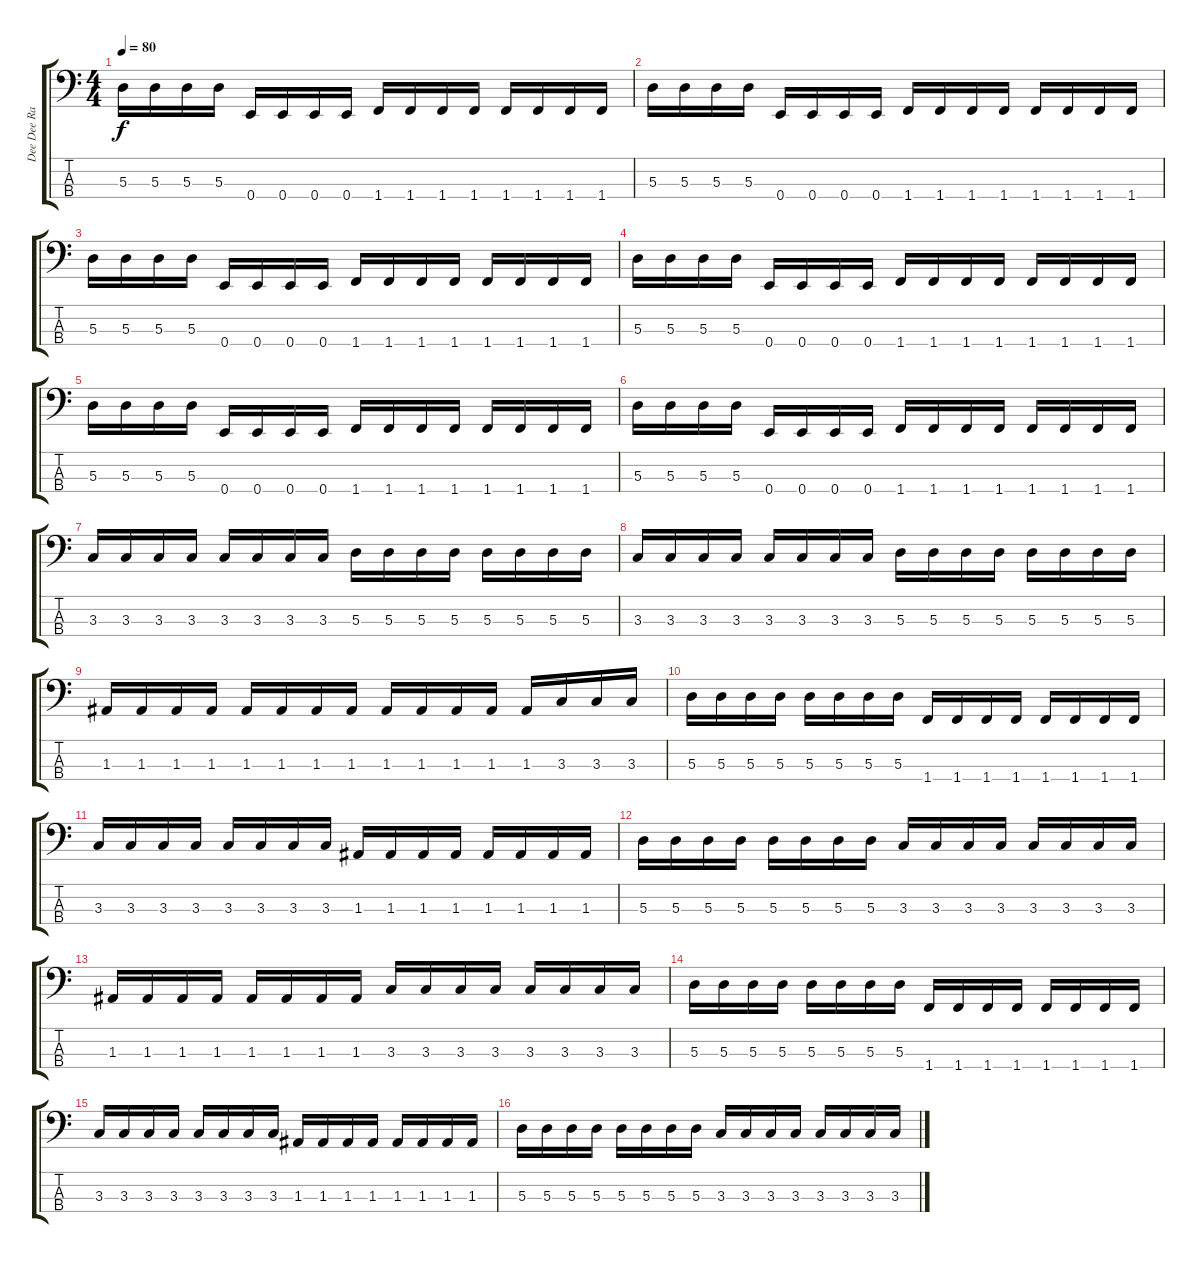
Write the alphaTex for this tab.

\track ("Dee Dee Ramone" "Dee Dee Ra") {instrument electricbassfinger}
\staff {score tabs}
\tuning (G2 D2 A1 E1) {hide}
\ts (4 4)
\tempo 80
\clef f4
\ks c
5.3.16{dy f instrument electricbassfinger} 5.3.16 5.3.16 5.3.16 0.4.16 0.4.16 0.4.16 0.4.16 1.4.16 1.4.16 1.4.16 1.4.16 1.4.16 1.4.16 1.4.16 1.4.16 |
5.3.16 5.3.16 5.3.16 5.3.16 0.4.16 0.4.16 0.4.16 0.4.16 1.4.16 1.4.16 1.4.16 1.4.16 1.4.16 1.4.16 1.4.16 1.4.16 |
5.3.16 5.3.16 5.3.16 5.3.16 0.4.16 0.4.16 0.4.16 0.4.16 1.4.16 1.4.16 1.4.16 1.4.16 1.4.16 1.4.16 1.4.16 1.4.16 |
5.3.16 5.3.16 5.3.16 5.3.16 0.4.16 0.4.16 0.4.16 0.4.16 1.4.16 1.4.16 1.4.16 1.4.16 1.4.16 1.4.16 1.4.16 1.4.16 |
5.3.16 5.3.16 5.3.16 5.3.16 0.4.16 0.4.16 0.4.16 0.4.16 1.4.16 1.4.16 1.4.16 1.4.16 1.4.16 1.4.16 1.4.16 1.4.16 |
5.3.16 5.3.16 5.3.16 5.3.16 0.4.16 0.4.16 0.4.16 0.4.16 1.4.16 1.4.16 1.4.16 1.4.16 1.4.16 1.4.16 1.4.16 1.4.16 |
3.3.16 3.3.16 3.3.16 3.3.16 3.3.16 3.3.16 3.3.16 3.3.16 5.3.16 5.3.16 5.3.16 5.3.16 5.3.16 5.3.16 5.3.16 5.3.16 |
3.3.16 3.3.16 3.3.16 3.3.16 3.3.16 3.3.16 3.3.16 3.3.16 5.3.16 5.3.16 5.3.16 5.3.16 5.3.16 5.3.16 5.3.16 5.3.16 |
1.3.16 1.3.16 1.3.16 1.3.16 1.3.16 1.3.16 1.3.16 1.3.16 1.3.16 1.3.16 1.3.16 1.3.16 1.3.16 3.3.16 3.3.16 3.3.16 |
5.3.16 5.3.16 5.3.16 5.3.16 5.3.16 5.3.16 5.3.16 5.3.16 1.4.16 1.4.16 1.4.16 1.4.16 1.4.16 1.4.16 1.4.16 1.4.16 |
3.3.16 3.3.16 3.3.16 3.3.16 3.3.16 3.3.16 3.3.16 3.3.16 1.3.16 1.3.16 1.3.16 1.3.16 1.3.16 1.3.16 1.3.16 1.3.16 |
5.3.16 5.3.16 5.3.16 5.3.16 5.3.16 5.3.16 5.3.16 5.3.16 3.3.16 3.3.16 3.3.16 3.3.16 3.3.16 3.3.16 3.3.16 3.3.16 |
1.3.16 1.3.16 1.3.16 1.3.16 1.3.16 1.3.16 1.3.16 1.3.16 3.3.16 3.3.16 3.3.16 3.3.16 3.3.16 3.3.16 3.3.16 3.3.16 |
5.3.16 5.3.16 5.3.16 5.3.16 5.3.16 5.3.16 5.3.16 5.3.16 1.4.16 1.4.16 1.4.16 1.4.16 1.4.16 1.4.16 1.4.16 1.4.16 |
3.3.16 3.3.16 3.3.16 3.3.16 3.3.16 3.3.16 3.3.16 3.3.16 1.3.16 1.3.16 1.3.16 1.3.16 1.3.16 1.3.16 1.3.16 1.3.16 |
5.3.16 5.3.16 5.3.16 5.3.16 5.3.16 5.3.16 5.3.16 5.3.16 3.3.16 3.3.16 3.3.16 3.3.16 3.3.16 3.3.16 3.3.16 3.3.16
